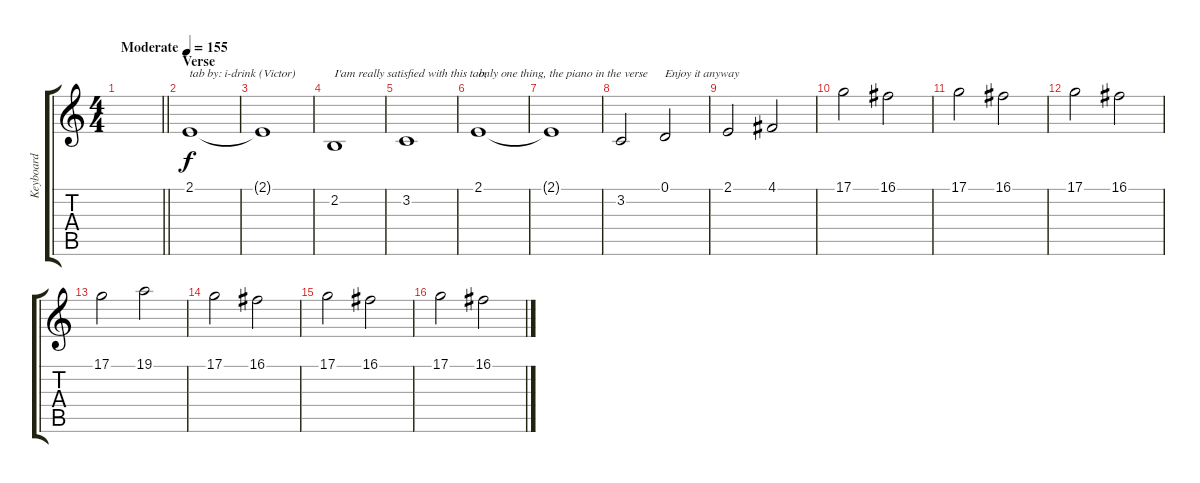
\track ("Keyboard" "Keyboard") {instrument stringensemble1}
\staff {score tabs}
\tuning (D4 A3 F3 C3 G2 C2) {hide}
\ts (4 4)
\tempo (155 "Moderate")
\clef g2
\barLineRight lightlight
\ks c
|
\section ("" "Verse")
2.1.1{txt "tab by: i-drink (Victor)"} |
2.1{t}.1 |
2.2.1{txt "I'am really satisfied with this tab,"} |
3.2.1 |
2.1.1{txt "only one thing, the piano in the verse"} |
2.1{t}.1 |
3.2.2 0.1.2{txt "Enjoy it anyway"} |
2.1.2 4.1.2 |
17.1.2 16.1.2 |
17.1.2 16.1.2 |
17.1.2 16.1.2 |
17.1.2 19.1.2 |
17.1.2 16.1.2 |
17.1.2 16.1.2 |
17.1.2 16.1.2
